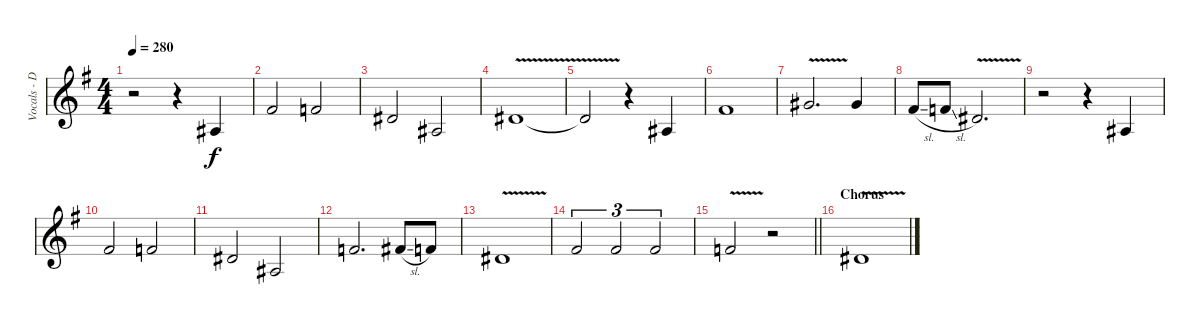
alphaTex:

\track ("Vocals - Doogie White" "Vocals - D") {instrument flute}
\staff {score}
\tuning (Eb4 Bb3 Gb3 Db3 Ab2 Eb2) {hide}
\ts (4 4)
\tempo 280
\clef g2
\ks eminor
r.2{dy f} r.4 0.2.4 |
3.1.2 2.1.2 |
0.1.2 0.2.2 |
5.2{v}.1 |
5.2{t}.2 r.4 0.2.4 |
3.1.1 |
5.1{v}.2{d} 5.1.4 |
3.1{sl}.8 2.1{sl}.8 0.1{v}.2{d} |
r.2 r.4 0.2.4 |
3.1.2 2.1.2 |
0.1.2 0.2.2 |
2.1.2{d} 3.1{sl}.8 2.1.8 |
0.1{v}.1 |
3.1.2{tu (3 2)} 3.1.2{tu (3 2)} 3.1.2{tu (3 2)} |
\barLineRight lightlight
2.1{v}.2 r.2 |
\section ("" "Chorus")
0.1{v}.1
